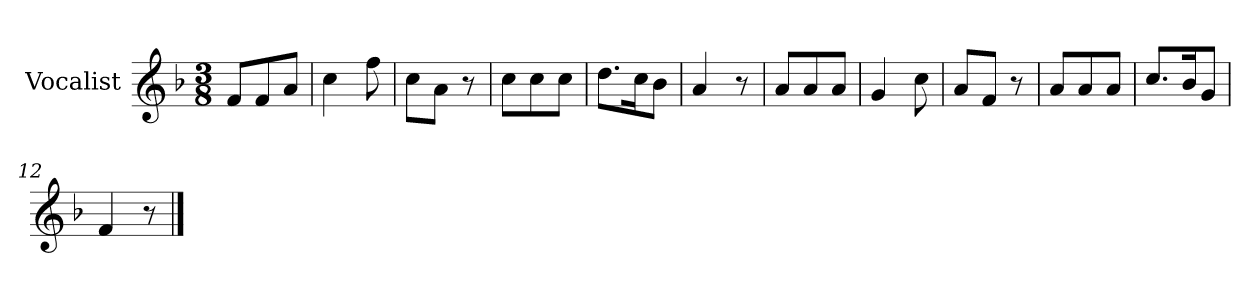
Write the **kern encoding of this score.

**kern
*part1
*staff1
*I"Vocalist
*k[b-]
*F:
*M3/8
=1
8fL
8f
8aJ
=2
4cc
8ff
=3
8ccL
8aJ
8r
=4
8ccL
8cc
8ccJ
=5
8.ddL
16ccK
8b-J
=6
4a
8r
=7
8aL
8a
8aJ
=8
4g
8cc
=9
8aL
8fJ
8r
=10
8aL
8a
8aJ
=11
8.ccL
16b-K
8gJ
=12
4f
8r
==
*-
